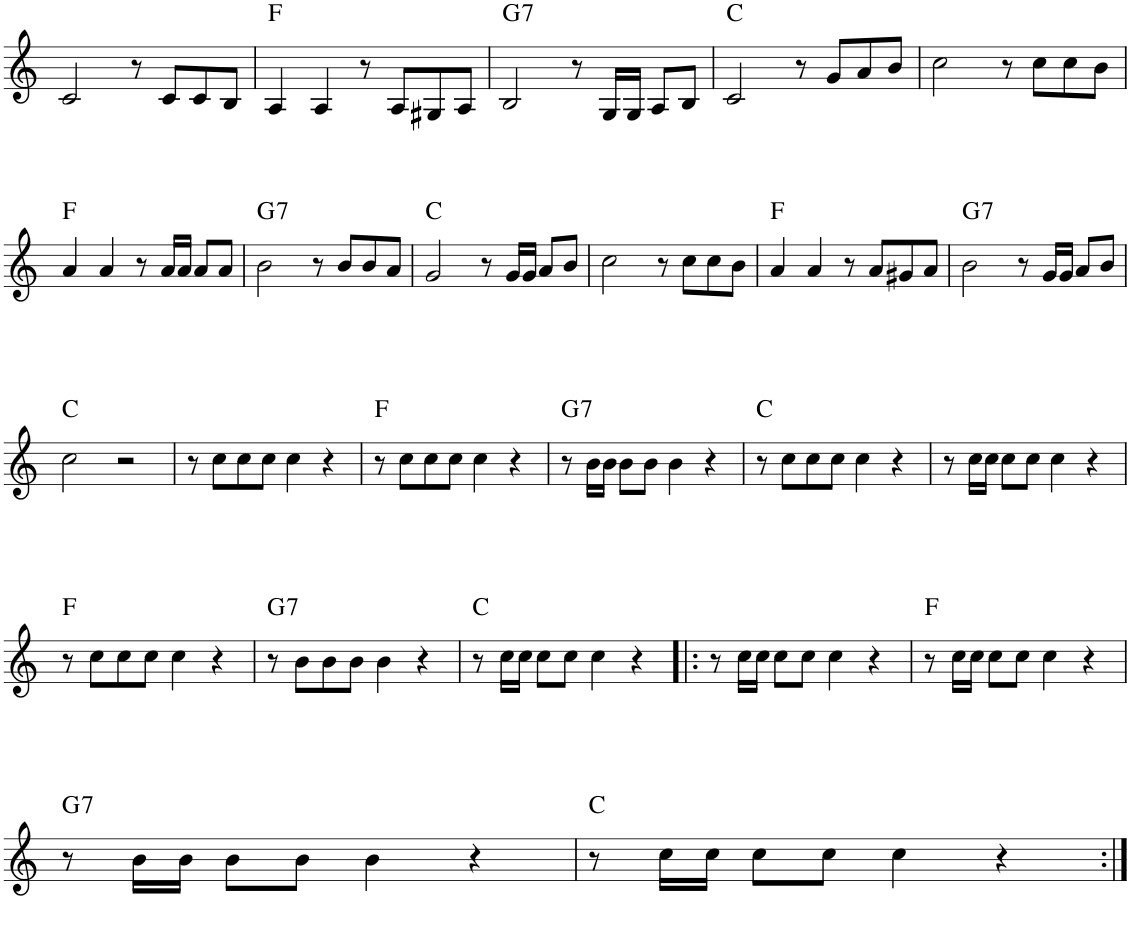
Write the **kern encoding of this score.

**kern	**harte
*part1	*part1
*staff1	*
*I"Piano	*
*I'Pno.	*
!!LO:PB:g=z
*clefG2	*
*k[]	*
*M4/4	*
=45	=45
2c/	.
8r	.
8c/L	.
8c/	.
8B/J	.
=46	=46
4A/	F:maj
4A/	.
8r	.
8A/L	.
8G#X/	.
8A/J	.
=47	=47
!	!LO:H:kt=7
2B/	G:7
8r	.
16G/LL	.
16G/JJ	.
8A/L	.
8B/J	.
=48	=48
2c/	C:maj
8r	.
8g/L	.
8a/	.
8b/J	.
=49	=49
2cc\	.
8r	.
8cc\L	.
8cc\	.
8b\J	.
!!LO:LB:g=z
=50	=50
4a/	F:maj
4a/	.
8r	.
16a/LL	.
16a/JJ	.
8a/L	.
8a/J	.
=51	=51
!	!LO:H:kt=7
2b\	G:7
8r	.
8b/L	.
8b/	.
8a/J	.
=52	=52
2g/	C:maj
8r	.
16g/LL	.
16g/JJ	.
8a/L	.
8b/J	.
=53	=53
2cc\	.
8r	.
8cc\L	.
8cc\	.
8b\J	.
=54	=54
4a/	F:maj
4a/	.
8r	.
8a/L	.
8g#X/	.
8a/J	.
=55	=55
!	!LO:H:kt=7
2b\	G:7
8r	.
16g/LL	.
16g/JJ	.
8a/L	.
8b/J	.
!!LO:LB:g=z
=56	=56
2cc\	C:maj
2r	.
=57	=57
8r	.
8cc\L	.
8cc\	.
8cc\J	.
4cc\	.
4r	.
=58	=58
8r	F:maj
8cc\L	.
8cc\	.
8cc\J	.
4cc\	.
4r	.
=59	=59
!	!LO:H:kt=7
8r	G:7
16b\LL	.
16b\JJ	.
8b\L	.
8b\J	.
4b\	.
4r	.
=60	=60
8r	C:maj
8cc\L	.
8cc\	.
8cc\J	.
4cc\	.
4r	.
=61	=61
8r	.
16cc\LL	.
16cc\JJ	.
8cc\L	.
8cc\J	.
4cc\	.
4r	.
!!LO:LB:g=z
=62	=62
8r	F:maj
8cc\L	.
8cc\	.
8cc\J	.
4cc\	.
4r	.
=63	=63
!	!LO:H:kt=7
8r	G:7
8b\L	.
8b\	.
8b\J	.
4b\	.
4r	.
=64	=64
8r	C:maj
16cc\LL	.
16cc\JJ	.
8cc\L	.
8cc\J	.
4cc\	.
4r	.
=65!|:	=65!|:
8r	.
16cc\LL	.
16cc\JJ	.
8cc\L	.
8cc\J	.
4cc\	.
4r	.
=66	=66
8r	F:maj
16cc\LL	.
16cc\JJ	.
8cc\L	.
8cc\J	.
4cc\	.
4r	.
!!LO:LB:g=z
=67	=67
!	!LO:H:kt=7
8r	G:7
16b\LL	.
16b\JJ	.
8b\L	.
8b\J	.
4b\	.
4r	.
=68	=68
8r	C:maj
16cc\LL	.
16cc\JJ	.
8cc\L	.
8cc\J	.
4cc\	.
4r	.
=:|!	=:|!
*-	*-
